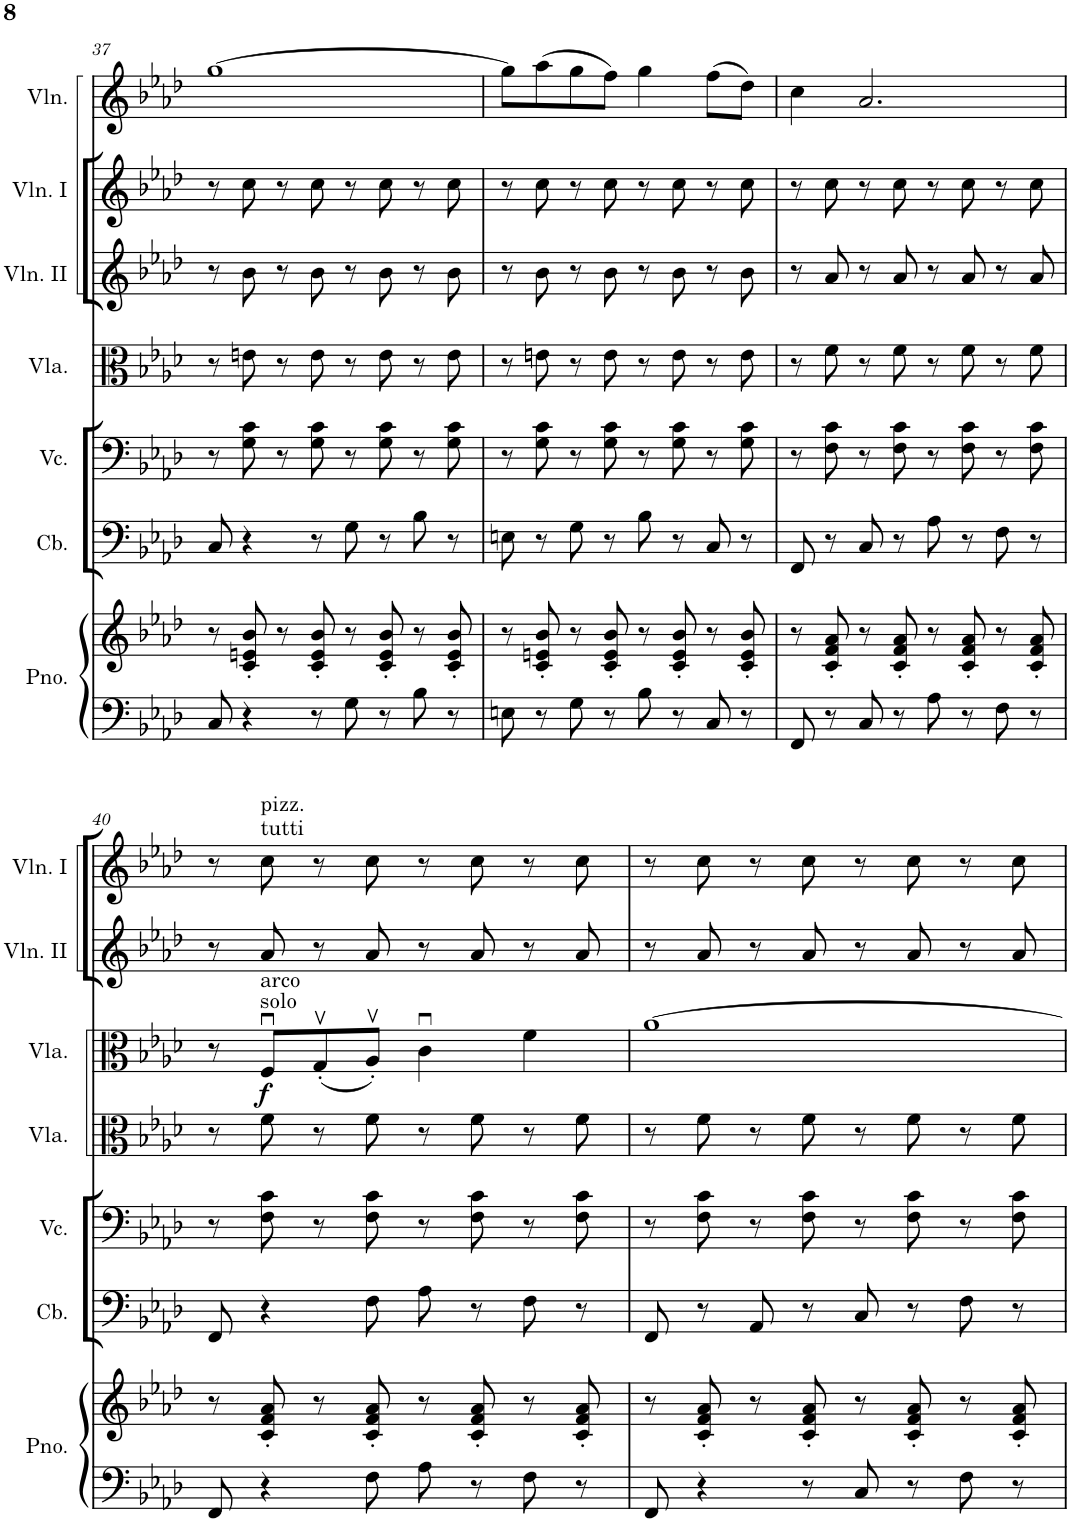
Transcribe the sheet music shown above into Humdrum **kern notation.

**kern	**kern	**kern	**kern	**kern	**kern	**dynam	**kern	**kern	**kern
*part8	*part8	*part7	*part6	*part5	*part4	*part4	*part3	*part2	*part1
*staff9	*staff8	*staff7	*staff6	*staff5	*staff4	*staff4	*staff3	*staff2	*staff1
*I"Piano	*	*I"Contrabass	*I"Violoncello	*I"Viola	*I"Viola	*	*I"Violin II	*I"Violin I	*I"Violin
*I'Pno.	*	*I'Cb.	*I'Vc.	*I'Vla.	*I'Vla.	*	*I'Vln. II	*I'Vln. I	*I'Vln.
!!LO:PB:g=z
*clefF4	*clefG2	*clefF4	*clefF4	*clefC3	*clefC3	*	*clefG2	*clefG2	*clefG2
*	*	*Trd7c12	*	*	*	*	*	*	*
*k[b-e-a-d-]	*k[b-e-a-d-]	*k[b-e-a-d-]	*k[b-e-a-d-]	*k[b-e-a-d-]	*k[b-e-a-d-]	*	*k[b-e-a-d-]	*k[b-e-a-d-]	*k[b-e-a-d-]
*M4/4	*M4/4	*M4/4	*M4/4	*M4/4	*M4/4	*	*M4/4	*M4/4	*M4/4
=37	=37	=37	=37	=37	=37	=37	=37	=37	=37
8C/	8r	8C/	8r	8r	1r	.	8r	8r	[>1gg
4r	8c/' 8en/' 8b-/'	4r	8G\ 8c\	8en\	.	.	8b-\	8cc\	.
.	8r	.	8r	8r	.	.	8r	8r	.
8r	8c/' 8e/' 8b-/'	8r	8G\ 8c\	8e\	.	.	8b-\	8cc\	.
8G\	8r	8G\	8r	8r	.	.	8r	8r	.
8r	8c/' 8e/' 8b-/'	8r	8G\ 8c\	8e\	.	.	8b-\	8cc\	.
8B-\	8r	8B-\	8r	8r	.	.	8r	8r	.
8r	8c/' 8e/' 8b-/'	8r	8G\ 8c\	8e\	.	.	8b-\	8cc\	.
=38	=38	=38	=38	=38	=38	=38	=38	=38	=38
8En\	8r	8En\	8r	8r	1r	.	8r	8r	8gg\L]
8r	8c/' 8en/' 8b-/'	8r	8G\ 8c\	8en\	.	.	8b-\	8cc\	(8aa-\
8G\	8r	8G\	8r	8r	.	.	8r	8r	8gg\
8r	8c/' 8e/' 8b-/'	8r	8G\ 8c\	8e\	.	.	8b-\	8cc\	8ff\J)
8B-\	8r	8B-\	8r	8r	.	.	8r	8r	4gg\
8r	8c/' 8e/' 8b-/'	8r	8G\ 8c\	8e\	.	.	8b-\	8cc\	.
8C/	8r	8C/	8r	8r	.	.	8r	8r	(8ff\L
8r	8c/' 8e/' 8b-/'	8r	8G\ 8c\	8e\	.	.	8b-\	8cc\	8dd-\J)
=39	=39	=39	=39	=39	=39	=39	=39	=39	=39
8FF/	8r	8FF/	8r	8r	1r	.	8r	8r	4cc\
8r	8c/' 8f/' 8a-/'	8r	8F\ 8c\	8f\	.	.	8a-/	8cc\	.
8C/	8r	8C/	8r	8r	.	.	8r	8r	2.a-/
8r	8c/' 8f/' 8a-/'	8r	8F\ 8c\	8f\	.	.	8a-/	8cc\	.
8A-\	8r	8A-\	8r	8r	.	.	8r	8r	.
8r	8c/' 8f/' 8a-/'	8r	8F\ 8c\	8f\	.	.	8a-/	8cc\	.
8F\	8r	8F\	8r	8r	.	.	8r	8r	.
8r	8c/' 8f/' 8a-/'	8r	8F\ 8c\	8f\	.	.	8a-/	8cc\	.
!!LO:LB:g=z
=40	=40	=40	=40	=40	=40	=40	=40	=40	=40
8FF/	8r	8FF/	8r	8r	8r	.	8r	8r	1r
!	!	!	!	!	!	!	!	!LO:TX:a:t=tutti	!
!	!	!	!	!	!	!	!	!LO:TX:a:t=pizz.	!
!	!	!	!	!	!LO:TX:a:t=solo	!	!	!	!
!	!	!	!	!	!LO:TX:a:t=arco	!	!	!	!
!	!	!	!	!	!	!LO:DY:b	!	!	!
4r	8c/' 8f/' 8a-/'	4r	8F\ 8c\	8f\	8Fu/L	f	8a-/	8cc\	.
.	8r	.	8r	8r	(8Gv'/	.	8r	8r	.
8F\	8c/' 8f/' 8a-/'	8F\	8F\ 8c\	8f\	8A-v'/J)	.	8a-/	8cc\	.
8A-\	8r	8A-\	8r	8r	4cu\	.	8r	8r	.
8r	8c/' 8f/' 8a-/'	8r	8F\ 8c\	8f\	.	.	8a-/	8cc\	.
8F\	8r	8F\	8r	8r	4f\	.	8r	8r	.
8r	8c/' 8f/' 8a-/'	8r	8F\ 8c\	8f\	.	.	8a-/	8cc\	.
=41	=41	=41	=41	=41	=41	=41	=41	=41	=41
8FF/	8r	8FF/	8r	8r	[1a-	.	8r	8r	1r
4r	8c/' 8f/' 8a-/'	8r	8F\ 8c\	8f\	.	.	8a-/	8cc\	.
.	8r	8AA-/	8r	8r	.	.	8r	8r	.
8r	8c/' 8f/' 8a-/'	8r	8F\ 8c\	8f\	.	.	8a-/	8cc\	.
8C/	8r	8C/	8r	8r	.	.	8r	8r	.
8r	8c/' 8f/' 8a-/'	8r	8F\ 8c\	8f\	.	.	8a-/	8cc\	.
8F\	8r	8F\	8r	8r	.	.	8r	8r	.
8r	8c/' 8f/' 8a-/'	8r	8F\ 8c\	8f\	.	.	8a-/	8cc\	.
=	=	=	=	=	=	=	=	=	=
*-	*-	*-	*-	*-	*-	*-	*-	*-	*-
